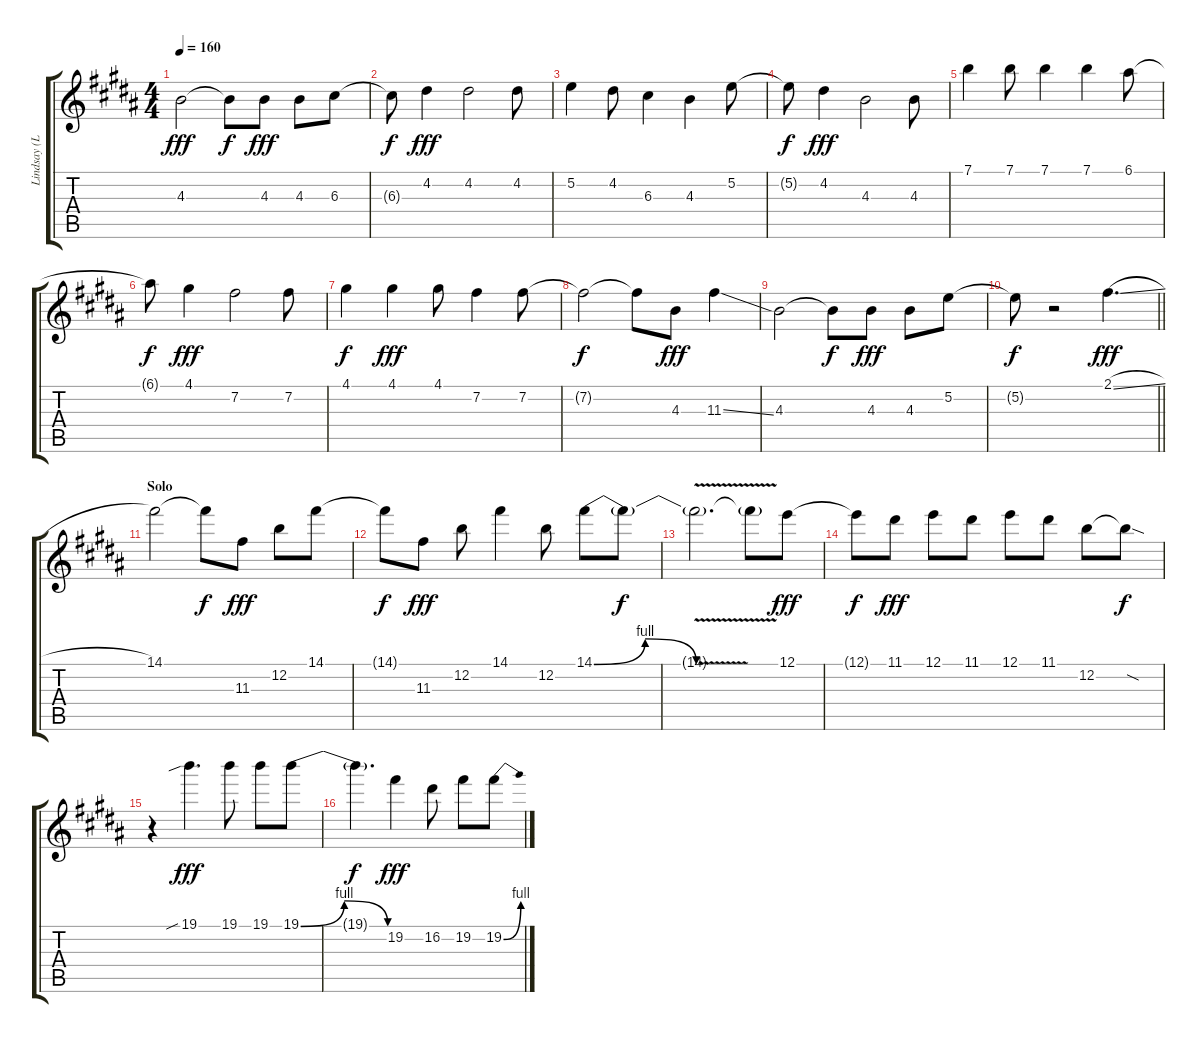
\track ("Lindsay (Lead Guitar & Vocals)" "Lindsay (L") {instrument distortionguitar}
\staff {score tabs}
\tuning (E4 B3 G3 D3 A2 E2) {hide}
\ts (4 4)
\tempo 160
\clef g2
\ks b
4.3.2{dy fff} 4.3{t}.8{dy f} 4.3.8{dy fff} 4.3.8 6.3.8 |
6.3{t}.8{dy f} 4.2.4{dy fff} 4.2.2 4.2.8 |
5.2.4 4.2.8 6.3.4 4.3.4 5.2.8 |
5.2{t}.8{dy f} 4.2.4{dy fff} 4.3.2 4.3.8 |
7.1.4 7.1.8 7.1.4 7.1.4 6.1.8 |
6.1{t}.8{dy f} 4.1.4{dy fff} 7.2.2 7.2.8 |
4.1.4{dy f} 4.1.4{dy fff} 4.1.8 7.2.4 7.2.8 |
7.2{t}.2{dy f} 7.2{t}.8 4.3.8{dy fff} 11.3{ss}.4 |
4.3.2 4.3{t}.8{dy f} 4.3.8{dy fff} 4.3.8 5.2.8 |
\barLineRight lightlight
5.2{t}.8{dy f} r.2{volume 16 instrument distortionguitar} 2.1{sl}.4{d dy fff} |
\section ("" "Solo")
14.1.2 14.1{t}.8{dy f} 11.3.8{dy fff} 12.2.8 14.1.8 |
14.1{t}.8{dy f} 11.3.8{dy fff} 12.2.8 14.1.4 12.2.8 14.1{be (bendrelease 0 0 35 4 45 4 60 0)}.8 14.1{t}.8{dy f} |
14.1{v t}.2{d} 14.1{t}.8 12.1.8{dy fff} |
12.1{t}.8{dy f} 11.1.8{dy fff} 12.1.8 11.1.8 12.1.8 11.1.8 12.2.8 12.2{sod t}.8{dy f} |
r.4 19.1{sib}.4{d dy fff} 19.1.8 19.1.8 19.1{be (bendrelease 0 0 30 4 45 4 60 0)}.8 |
19.1{t}.4{d dy f} 19.2.4{dy fff} 16.2.8 19.2.8 19.2{be (bend 0 0 60 4)}.8
